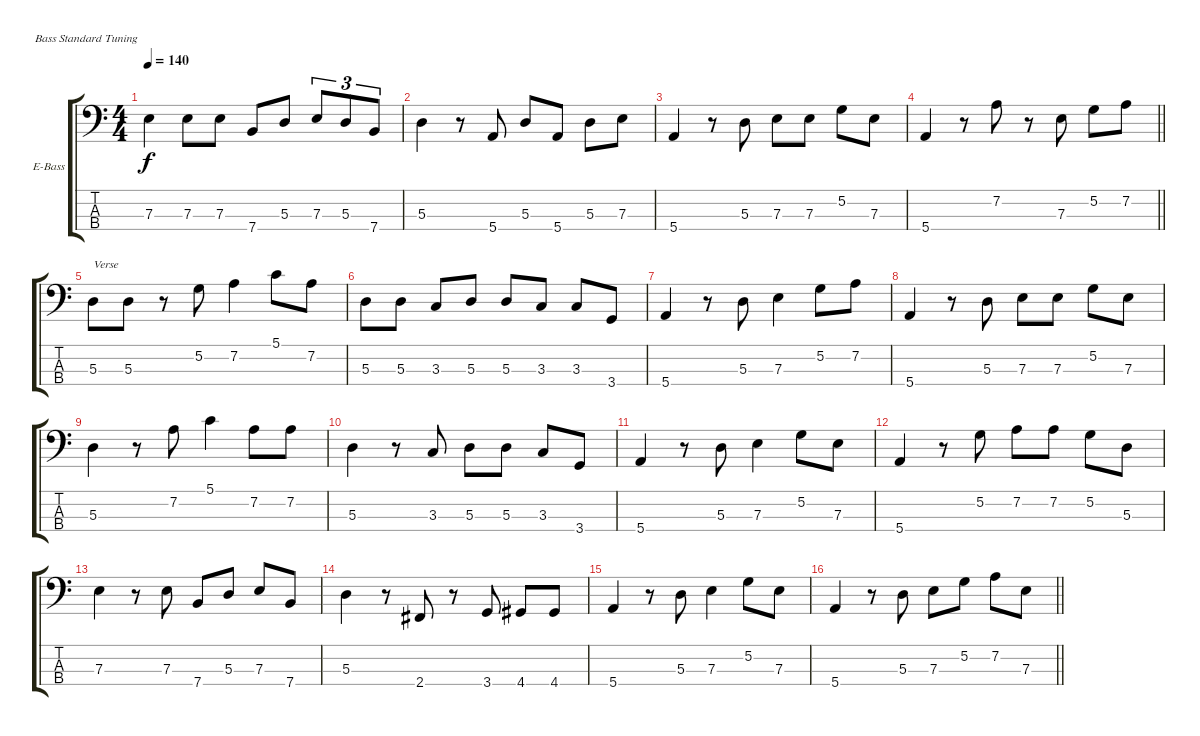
\bracketExtendMode groupsimilarinstruments
\firstSystemTrackNameOrientation horizontal
\otherSystemsTrackNameOrientation horizontal
\track ("Bass" "E-Bass") {instrument electricbassfinger}
\staff {score tabs}
\tuning (G2 D2 A1 E1)
\ts (4 4)
\tempo 140
\clef f4
\ks c
7.3.4{dy f} 7.3.8 7.3.8 7.4.8 5.3.8 7.3.8{tu (3 2)} 5.3.8{tu (3 2)} 7.4.8{tu (3 2)} |
5.3.4 r.8 5.4.8 5.3.8 5.4.8 5.3.8 7.3.8 |
5.4.4 r.8 5.3.8 7.3.8 7.3.8 5.2.8 7.3.8 |
\barLineRight lightlight
5.4.4 r.8 7.2.8 r.8 7.3.8 5.2.8 7.2.8 |
5.3.8{txt "Verse"} 5.3.8 r.8 5.2.8 7.2.4 5.1.8 7.2.8 |
5.3.8 5.3.8 3.3.8 5.3.8 5.3.8 3.3.8 3.3.8 3.4.8 |
5.4.4 r.8 5.3.8 7.3.4 5.2.8 7.2.8 |
5.4.4 r.8 5.3.8 7.3.8 7.3.8 5.2.8 7.3.8 |
5.3.4 r.8 7.2.8 5.1.4 7.2.8 7.2.8 |
5.3.4 r.8 3.3.8 5.3.8 5.3.8 3.3.8 3.4.8 |
5.4.4 r.8 5.3.8 7.3.4 5.2.8 7.3.8 |
5.4.4 r.8 5.2.8 7.2.8 7.2.8 5.2.8 5.3.8 |
7.3.4 r.8 7.3.8 7.4.8 5.3.8 7.3.8 7.4.8 |
5.3.4 r.8 2.4.8 r.8 3.4.8 4.4.8 4.4.8 |
5.4.4 r.8 5.3.8 7.3.4 5.2.8 7.3.8 |
\barLineRight lightlight
5.4.4 r.8 5.3.8 7.3.8 5.2.8 7.2.8 7.3.8
